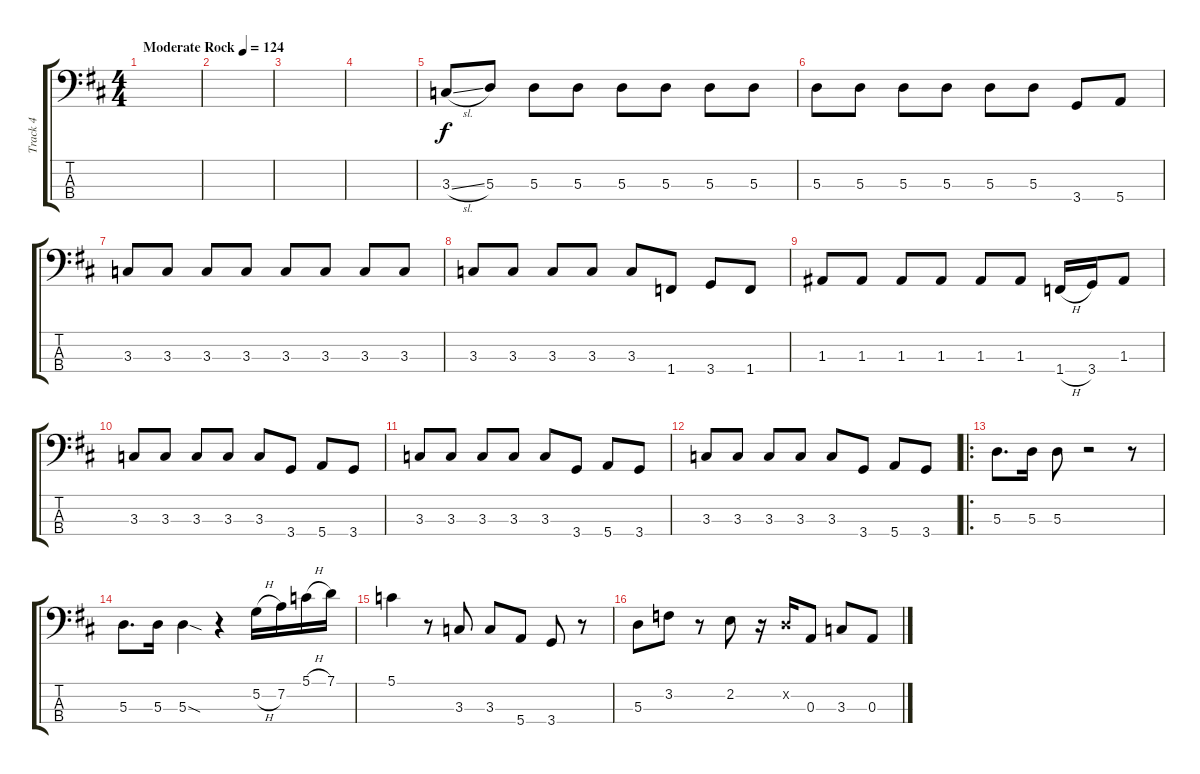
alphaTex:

\track ("Track 4" "Track 4") {instrument electricbasspick}
\staff {score tabs}
\tuning (G2 D2 A1 E1) {hide}
\ts (4 4)
\tempo (124 "Moderate Rock")
\clef f4
\ks d
|
|
|
|
3.3{sl}.8 5.3.8 5.3.8 5.3.8 5.3.8 5.3.8 5.3.8 5.3.8 |
5.3.8 5.3.8 5.3.8 5.3.8 5.3.8 5.3.8 3.4.8 5.4.8 |
3.3.8 3.3.8 3.3.8 3.3.8 3.3.8 3.3.8 3.3.8 3.3.8 |
3.3.8 3.3.8 3.3.8 3.3.8 3.3.8 1.4.8 3.4.8 1.4.8 |
1.3.8 1.3.8 1.3.8 1.3.8 1.3.8 1.3.8 1.4{h}.16 3.4.16 1.3.8 |
3.3.8 3.3.8 3.3.8 3.3.8 3.3.8 3.4.8 5.4.8 3.4.8 |
3.3.8 3.3.8 3.3.8 3.3.8 3.3.8 3.4.8 5.4.8 3.4.8 |
3.3.8 3.3.8 3.3.8 3.3.8 3.3.8 3.4.8 5.4.8 3.4.8 |
\ro
5.3.8{d} 5.3.16 5.3.8 r.2 r.8 |
5.3.8{d} 5.3.16 5.3{sod}.4 r.4 5.2{h}.16 7.2.16 5.1{h}.16 7.1.16 |
5.1.4 r.8 3.3.8 3.3.8 5.4.8 3.4.8 r.8 |
5.3.8 3.2.8 r.8 2.2.8 r.16 0.2{x}.16 0.3.8 3.3.8 0.3.8
